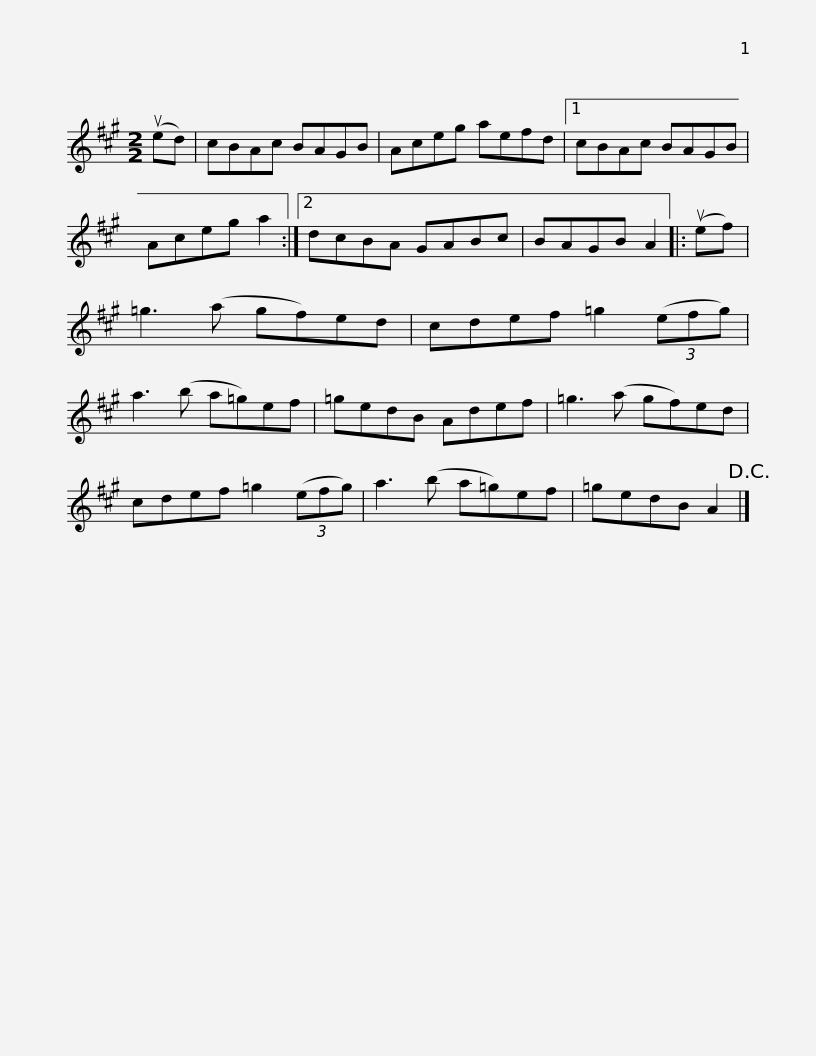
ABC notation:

X:1
L:1/8
M:2/2
I:linebreak $
K:A
V:1 treble
V:1
 (ued) | cBAc BAGB | Aceg aefd |1 cBAc BAGB | Aceg a2 :|2 %5
 dcBA GABc |$ BAGB A2 |: (uef) | =g3 (a gf)ed | cdef =g2 (3(efg) | %10
 a3 (b a=g)ef | =gedB Adef |$ =g3 (a gf)ed | cdef =g2 (3(efg) | a3 (b a=g)ef | %15
 =gedB A2!D.C.! |] %16
